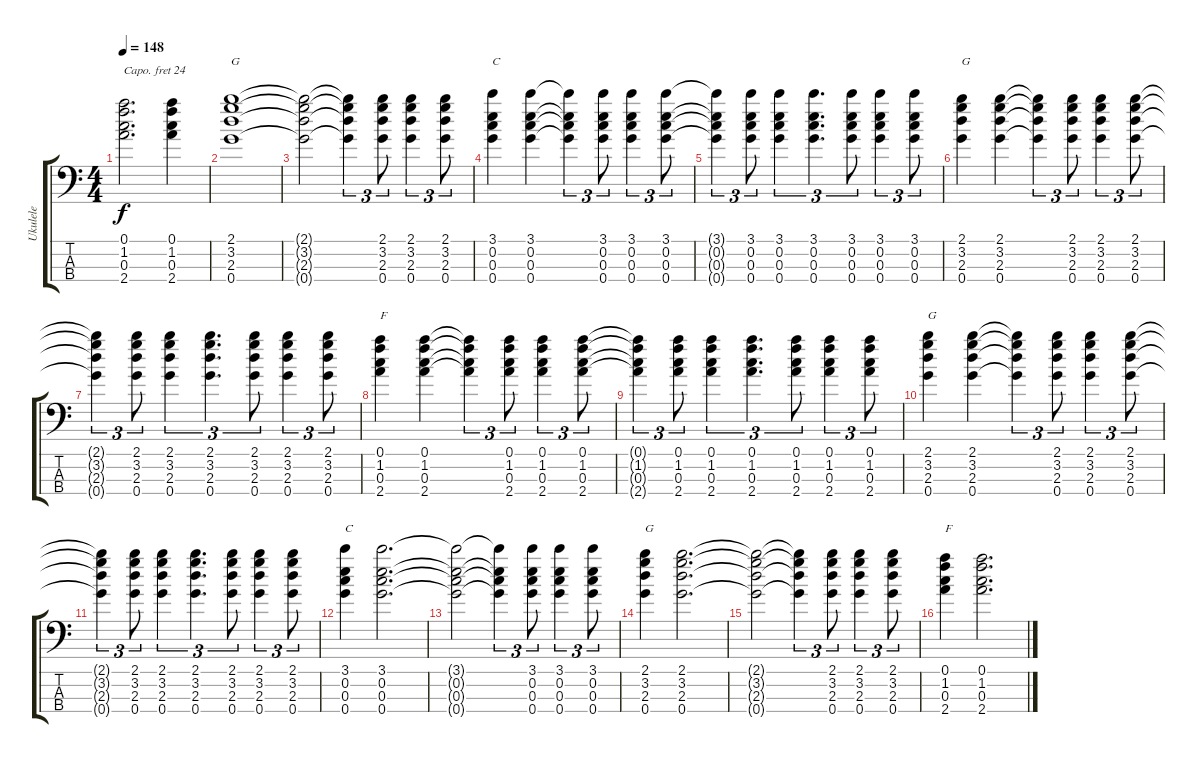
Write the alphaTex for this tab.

\track ("Ukulele" "Ukulele") {instrument acousticguitarnylon}
\staff {score tabs}
\capo 24
\tuning (A2 E2 C2 G1) {hide}
\ts (4 4)
\tempo 148
\clef f4
\ks c
(0.1{t} 1.2{t} 0.3{t} 2.4{t}).2{d dy f} (0.1 1.2 0.3 2.4).4 |
(2.1 3.2 2.3 0.4).1{txt "G"} |
(2.1{t} 3.2{t} 2.3{t} 0.4{t}).2 (2.1{t} 3.2{t} 2.3{t} 0.4{t}).4{tu (3 2)} (2.1 3.2 2.3 0.4).8{tu (3 2)} (2.1 3.2 2.3 0.4).4{tu (3 2)} (2.1 3.2 2.3 0.4).8{tu (3 2)} |
(3.1 0.2 0.3 0.4).4{txt "C"} (3.1 0.2 0.3 0.4).4 (3.1{t} 0.2{t} 0.3{t} 0.4{t}).4{tu (3 2)} (3.1 0.2 0.3 0.4).8{tu (3 2)} (3.1 0.2 0.3 0.4).4{tu (3 2)} (3.1 0.2 0.3 0.4).8{tu (3 2)} |
(3.1{t} 0.2{t} 0.3{t} 0.4{t}).4{tu (3 2)} (3.1 0.2 0.3 0.4).8{tu (3 2)} (3.1 0.2 0.3 0.4).4{tu (3 2)} (3.1 0.2 0.3 0.4).4{d tu (3 2)} (3.1 0.2 0.3 0.4).8{tu (3 2)} (3.1 0.2 0.3 0.4).4{tu (3 2)} (3.1 0.2 0.3 0.4).8{tu (3 2)} |
(2.1 3.2 2.3 0.4).4{txt "G"} (2.1 3.2 2.3 0.4).4 (2.1{t} 3.2{t} 2.3{t} 0.4{t}).4{tu (3 2)} (2.1 3.2 2.3 0.4).8{tu (3 2)} (2.1 3.2 2.3 0.4).4{tu (3 2)} (2.1 3.2 2.3 0.4).8{tu (3 2)} |
(2.1{t} 3.2{t} 2.3{t} 0.4{t}).4{tu (3 2)} (2.1 3.2 2.3 0.4).8{tu (3 2)} (2.1 3.2 2.3 0.4).4{tu (3 2)} (2.1 3.2 2.3 0.4).4{d tu (3 2)} (2.1 3.2 2.3 0.4).8{tu (3 2)} (2.1 3.2 2.3 0.4).4{tu (3 2)} (2.1 3.2 2.3 0.4).8{tu (3 2)} |
(0.1 1.2 0.3 2.4).4{txt "F"} (0.1 1.2 0.3 2.4).4 (0.1{t} 1.2{t} 0.3{t} 2.4{t}).4{tu (3 2)} (0.1 1.2 0.3 2.4).8{tu (3 2)} (0.1 1.2 0.3 2.4).4{tu (3 2)} (0.1 1.2 0.3 2.4).8{tu (3 2)} |
(0.1{t} 1.2{t} 0.3{t} 2.4{t}).4{tu (3 2)} (0.1 1.2 0.3 2.4).8{tu (3 2)} (0.1 1.2 0.3 2.4).4{tu (3 2)} (0.1 1.2 0.3 2.4).4{d tu (3 2)} (0.1 1.2 0.3 2.4).8{tu (3 2)} (0.1 1.2 0.3 2.4).4{tu (3 2)} (0.1 1.2 0.3 2.4).8{tu (3 2)} |
(2.1 3.2 2.3 0.4).4{txt "G"} (2.1 3.2 2.3 0.4).4 (2.1{t} 3.2{t} 2.3{t} 0.4{t}).4{tu (3 2)} (2.1 3.2 2.3 0.4).8{tu (3 2)} (2.1 3.2 2.3 0.4).4{tu (3 2)} (2.1 3.2 2.3 0.4).8{tu (3 2)} |
(2.1{t} 3.2{t} 2.3{t} 0.4{t}).4{tu (3 2)} (2.1 3.2 2.3 0.4).8{tu (3 2)} (2.1 3.2 2.3 0.4).4{tu (3 2)} (2.1 3.2 2.3 0.4).4{d tu (3 2)} (2.1 3.2 2.3 0.4).8{tu (3 2)} (2.1 3.2 2.3 0.4).4{tu (3 2)} (2.1 3.2 2.3 0.4).8{tu (3 2)} |
(3.1 0.2 0.3 0.4).4{txt "C"} (3.1 0.2 0.3 0.4).2{d} |
(3.1{t} 0.2{t} 0.3{t} 0.4{t}).2 (3.1{t} 0.2{t} 0.3{t} 0.4{t}).4{tu (3 2)} (3.1 0.2 0.3 0.4).8{tu (3 2)} (3.1 0.2 0.3 0.4).4{tu (3 2)} (3.1 0.2 0.3 0.4).8{tu (3 2)} |
(2.1 3.2 2.3 0.4).4{txt "G"} (2.1 3.2 2.3 0.4).2{d} |
(2.1{t} 3.2{t} 2.3{t} 0.4{t}).2 (2.1{t} 3.2{t} 2.3{t} 0.4{t}).4{tu (3 2)} (2.1 3.2 2.3 0.4).8{tu (3 2)} (2.1 3.2 2.3 0.4).4{tu (3 2)} (2.1 3.2 2.3 0.4).8{tu (3 2)} |
(0.1 1.2 0.3 2.4).4{txt "F"} (0.1 1.2 0.3 2.4).2{d}
